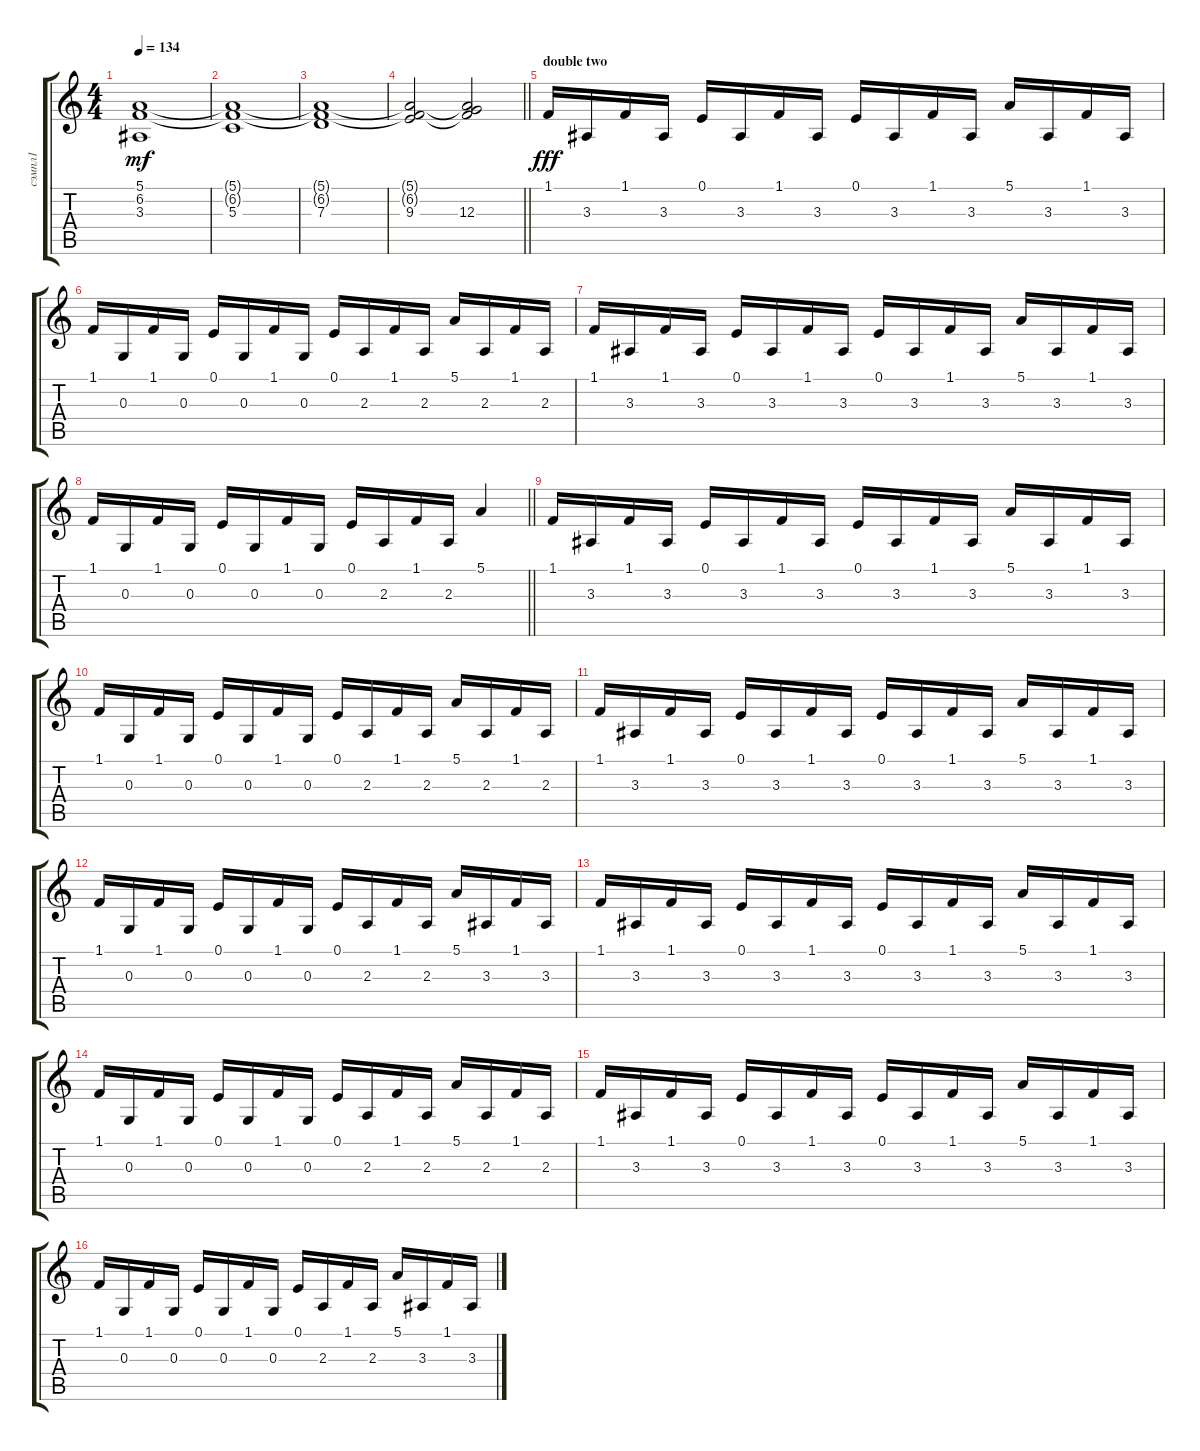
\track ("сэмпл1" "сэмпл1") {instrument pad8sweep}
\staff {score tabs}
\tuning (E4 B3 G3 D3 A2 E2) {hide}
\ts (4 4)
\tempo 134
\clef g2
\ks c
(5.1 6.2 3.3).1{dy mf volume 7} |
(5.1{t} 6.2{t} 5.3).1 |
(5.1{t} 6.2{t} 7.3).1 |
\barLineRight lightlight
(5.1{t} 6.2{t} 9.3).2 (5.1{t} 6.2{t} 12.3).2 |
\section ("" "double two")
1.1.16{dy fff volume 14} 3.3.16 1.1.16 3.3.16 0.1.16 3.3.16 1.1.16 3.3.16 0.1.16 3.3.16 1.1.16 3.3.16 5.1.16 3.3.16 1.1.16 3.3.16 |
1.1.16 0.3.16 1.1.16 0.3.16 0.1.16 0.3.16 1.1.16 0.3.16 0.1.16 2.3.16 1.1.16 2.3.16 5.1.16 2.3.16 1.1.16 2.3.16 |
1.1.16 3.3.16 1.1.16 3.3.16 0.1.16 3.3.16 1.1.16 3.3.16 0.1.16 3.3.16 1.1.16 3.3.16 5.1.16 3.3.16 1.1.16 3.3.16 |
\barLineRight lightlight
1.1.16 0.3.16 1.1.16 0.3.16 0.1.16 0.3.16 1.1.16 0.3.16 0.1.16 2.3.16 1.1.16 2.3.16 5.1.4 |
1.1.16 3.3.16 1.1.16 3.3.16 0.1.16 3.3.16 1.1.16 3.3.16 0.1.16 3.3.16 1.1.16 3.3.16 5.1.16 3.3.16 1.1.16 3.3.16 |
1.1.16 0.3.16 1.1.16 0.3.16 0.1.16 0.3.16 1.1.16 0.3.16 0.1.16 2.3.16 1.1.16 2.3.16 5.1.16 2.3.16 1.1.16 2.3.16 |
1.1.16 3.3.16 1.1.16 3.3.16 0.1.16 3.3.16 1.1.16 3.3.16 0.1.16 3.3.16 1.1.16 3.3.16 5.1.16 3.3.16 1.1.16 3.3.16 |
1.1.16 0.3.16 1.1.16 0.3.16 0.1.16 0.3.16 1.1.16 0.3.16 0.1.16 2.3.16 1.1.16 2.3.16 5.1.16 3.3.16 1.1.16 3.3.16 |
1.1.16 3.3.16 1.1.16 3.3.16 0.1.16 3.3.16 1.1.16 3.3.16 0.1.16 3.3.16 1.1.16 3.3.16 5.1.16 3.3.16 1.1.16 3.3.16 |
1.1.16 0.3.16 1.1.16 0.3.16 0.1.16 0.3.16 1.1.16 0.3.16 0.1.16 2.3.16 1.1.16 2.3.16 5.1.16 2.3.16 1.1.16 2.3.16 |
1.1.16 3.3.16 1.1.16 3.3.16 0.1.16 3.3.16 1.1.16 3.3.16 0.1.16 3.3.16 1.1.16 3.3.16 5.1.16 3.3.16 1.1.16 3.3.16 |
1.1.16 0.3.16 1.1.16 0.3.16 0.1.16 0.3.16 1.1.16 0.3.16 0.1.16 2.3.16 1.1.16 2.3.16 5.1.16 3.3.16 1.1.16 3.3.16
